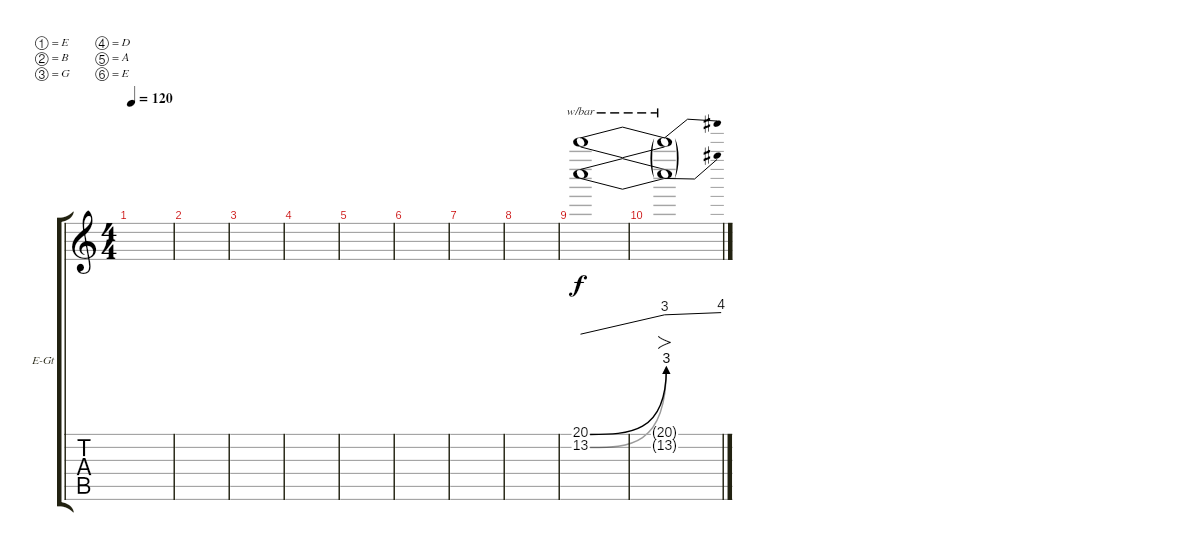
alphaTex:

\defaultSystemsLayout 4
\bracketExtendMode groupsimilarinstruments
\firstSystemTrackNameOrientation horizontal
\otherSystemsTrackNameOrientation horizontal
\track ("Electric Guitar" "E-Gt") {instrument distortionguitar}
\staff {score tabs}
\tuning (E5 B4 G4 D4 A3 E3)
\ts (4 4)
\tempo 120
\clef g2
\scale
0.487395
\ks c
|
\scale
0.256303 |
\scale
0.256303 |
\scale
0.333333 |
\scale
0.333333 |
\scale
0.333333 |
\scale
0.333333 |
\scale
0.333333 |
\scale
0.333333 (13.2{be (bend 0 0 59.4 12)} 20.1{be (bend 0 0 59.4 12)}).1{tbe (dive default 0 0 60 12)} |
(20.1{be (hold 0 0 60 0) t} 13.2{be (hold 0 0 60 0) t}).1{fo tbe (dive default 0 12 59.4 16)}
